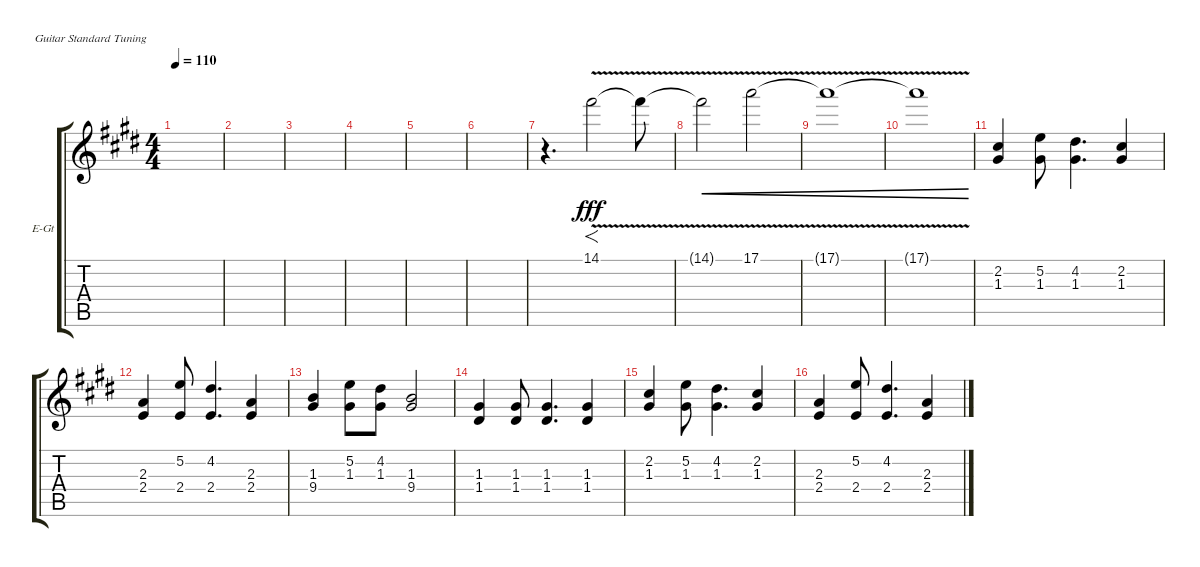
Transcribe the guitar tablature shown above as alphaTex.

\defaultSystemsLayout 4
\bracketExtendMode groupsimilarinstruments
\firstSystemTrackNameOrientation horizontal
\otherSystemsTrackNameOrientation horizontal
\track ("Electric Guitar" "E-Gt") {instrument distortionguitar}
\staff {score tabs}
\tuning (E4 B3 G3 D3 A2 E2)
\ts (4 4)
\tempo 110
\clef g2
\ks c#minor
|
|
|
|
|
|
r.4{d} 14.1{v}.2{f dy fff} 14.1{v t}.8 |
14.1{v t}.2{cre} 17.1{v}.2{cre} |
17.1{v t}.1{cre} |
17.1{v t}.1{cre} |
(2.2 1.3).4 (5.2 1.3).8 (4.2 1.3).4{d} (2.2 1.3).4 |
(2.3 2.4).4 (5.2 2.4).8 (4.2 2.4).4{d} (2.3 2.4).4 |
(1.3 9.4).4 (5.2 1.3).8 (4.2 1.3).8 (1.3 9.4).2 |
(1.3 1.4).4 (1.3 1.4).8 (1.3 1.4).4{d} (1.3 1.4).4 |
(2.2 1.3).4 (5.2 1.3).8 (4.2 1.3).4{d} (2.2 1.3).4 |
(2.3 2.4).4 (5.2 2.4).8 (4.2 2.4).4{d} (2.3 2.4).4
